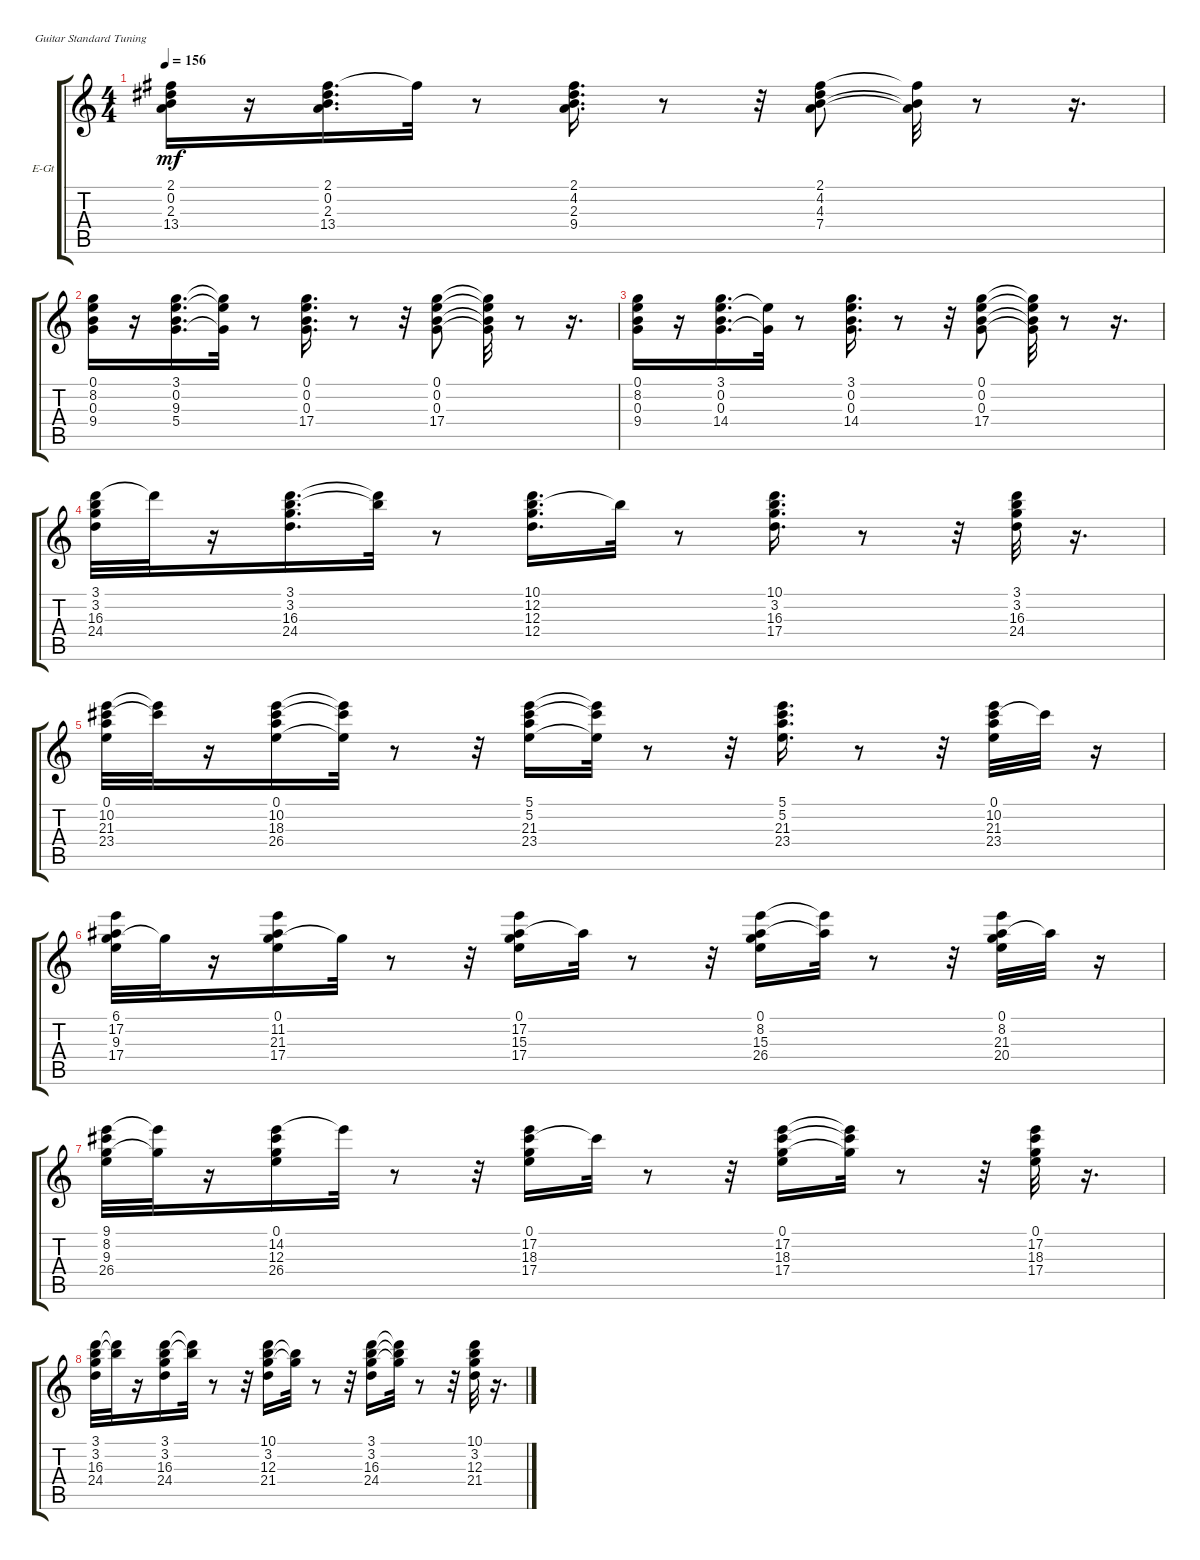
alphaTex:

\defaultSystemsLayout 4
\bracketExtendMode groupsimilarinstruments
\firstSystemTrackNameOrientation horizontal
\otherSystemsTrackNameOrientation horizontal
\track ("Electric Guitar" "E-Gt") {instrument electricguitarclean}
\staff {score tabs}
\tuning (E4 B3 G3 D3 A2 E2)
\ts (4 4)
\tempo 156
\clef g2
\scale
0.5
\ks c
(0.2 2.3 13.4 2.1).16{dy mf} r.16 (2.3 0.2 13.4 2.1).16{d} 2.1{t}.32 r.8 (4.2 2.3 9.4 2.1).16{d} r.8 r.32 (4.2 2.1 4.3 7.4).8 (2.1{t} 4.3{t} 7.4{t}).32 r.8 r.16{d} |
\scale
0.5 (0.1 0.3 8.2 9.4).16 r.16 (0.2 3.1 9.3 5.4).16{d} (3.1{t} 9.3{t} 5.4{t}).32 r.8 (0.3 0.1 0.2 17.4).16{d} r.8 r.32 (0.1 0.3 0.2 17.4).8 (0.1{t} 0.3{t} 0.2{t} 17.4{t}).32 r.8 r.16{d} |
\scale
0.5 (0.3 0.1 8.2 9.4).16 r.16 (0.2 3.1 0.3 14.4).16{d} (0.3{t} 14.4{t}).32 r.8 (0.3 3.1 0.2 14.4).16{d} r.8 r.32 (0.2 0.3 0.1 17.4).8 (0.2{t} 0.3{t} 0.1{t} 17.4{t}).32 r.8 r.16{d} |
\scale
0.5 (3.1 3.2 16.3 24.4).32 24.4{t}.32 r.16 (3.2 3.1 16.3 24.4).16{d} (16.3{t} 24.4{t}).32 r.8 (10.1 12.4 12.3 12.2).16{d} 12.2{t}.32 r.8 (3.2 10.1 16.3 17.4).16{d} r.8 r.32 (3.2 3.1 16.3 24.4).32 r.16{d} |
\scale
0.5 (0.1 10.2 21.3 23.4).32 (21.3{t} 23.4{t}).32 r.16 (0.1 10.2 18.3 26.4).16 (0.1{t} 18.3{t} 26.4{t}).32 r.8 r.32 (5.1 5.2 21.3 23.4).16 (5.2{t} 21.3{t} 23.4{t}).32 r.8 r.32 (5.1 5.2 21.3 23.4).16{d} r.8 r.32 (0.1 10.2 21.3 23.4).32 23.4{t}.32 r.16 |
\scale
0.5 (6.1 17.2 9.3 17.4).32 17.4{t}.32 r.16 (0.1 11.2 21.3 17.4).16 17.4{t}.32 r.8 r.32 (0.1 17.2 17.4 15.3).16 15.3{t}.32 r.8 r.32 (0.1 8.2 15.3 26.4).16 (15.3{t} 26.4{t}).32 r.8 r.32 (0.1 8.2 21.3 20.4).32 20.4{t}.32 r.16 |
\scale
0.5 (9.1 9.3 8.2 26.4).32 (8.2{t} 26.4{t}).32 r.16 (0.1 14.2 12.3 26.4).16 26.4{t}.32 r.8 r.32 (0.1 17.2 18.3 17.4).16 18.3{t}.32 r.8 r.32 (0.1 17.2 18.3 17.4).16 (17.2{t} 18.3{t} 17.4{t}).32 r.8 r.32 (0.1 17.2 17.4 18.3).32 r.16{d} |
\scale
0.5 (3.2 3.1 16.3 24.4).32 (16.3{t} 24.4{t}).32 r.16 (3.2 3.1 16.3 24.4).16 (16.3{t} 24.4{t}).32 r.8 r.32 (3.2 10.1 12.3 21.4).16 (12.3{t} 21.4{t}).32 r.8 r.32 (3.2 3.1 16.3 24.4).16 (3.1{t} 16.3{t} 24.4{t}).32 r.8 r.32 (3.2 10.1 12.3 21.4).32 r.16{d}
